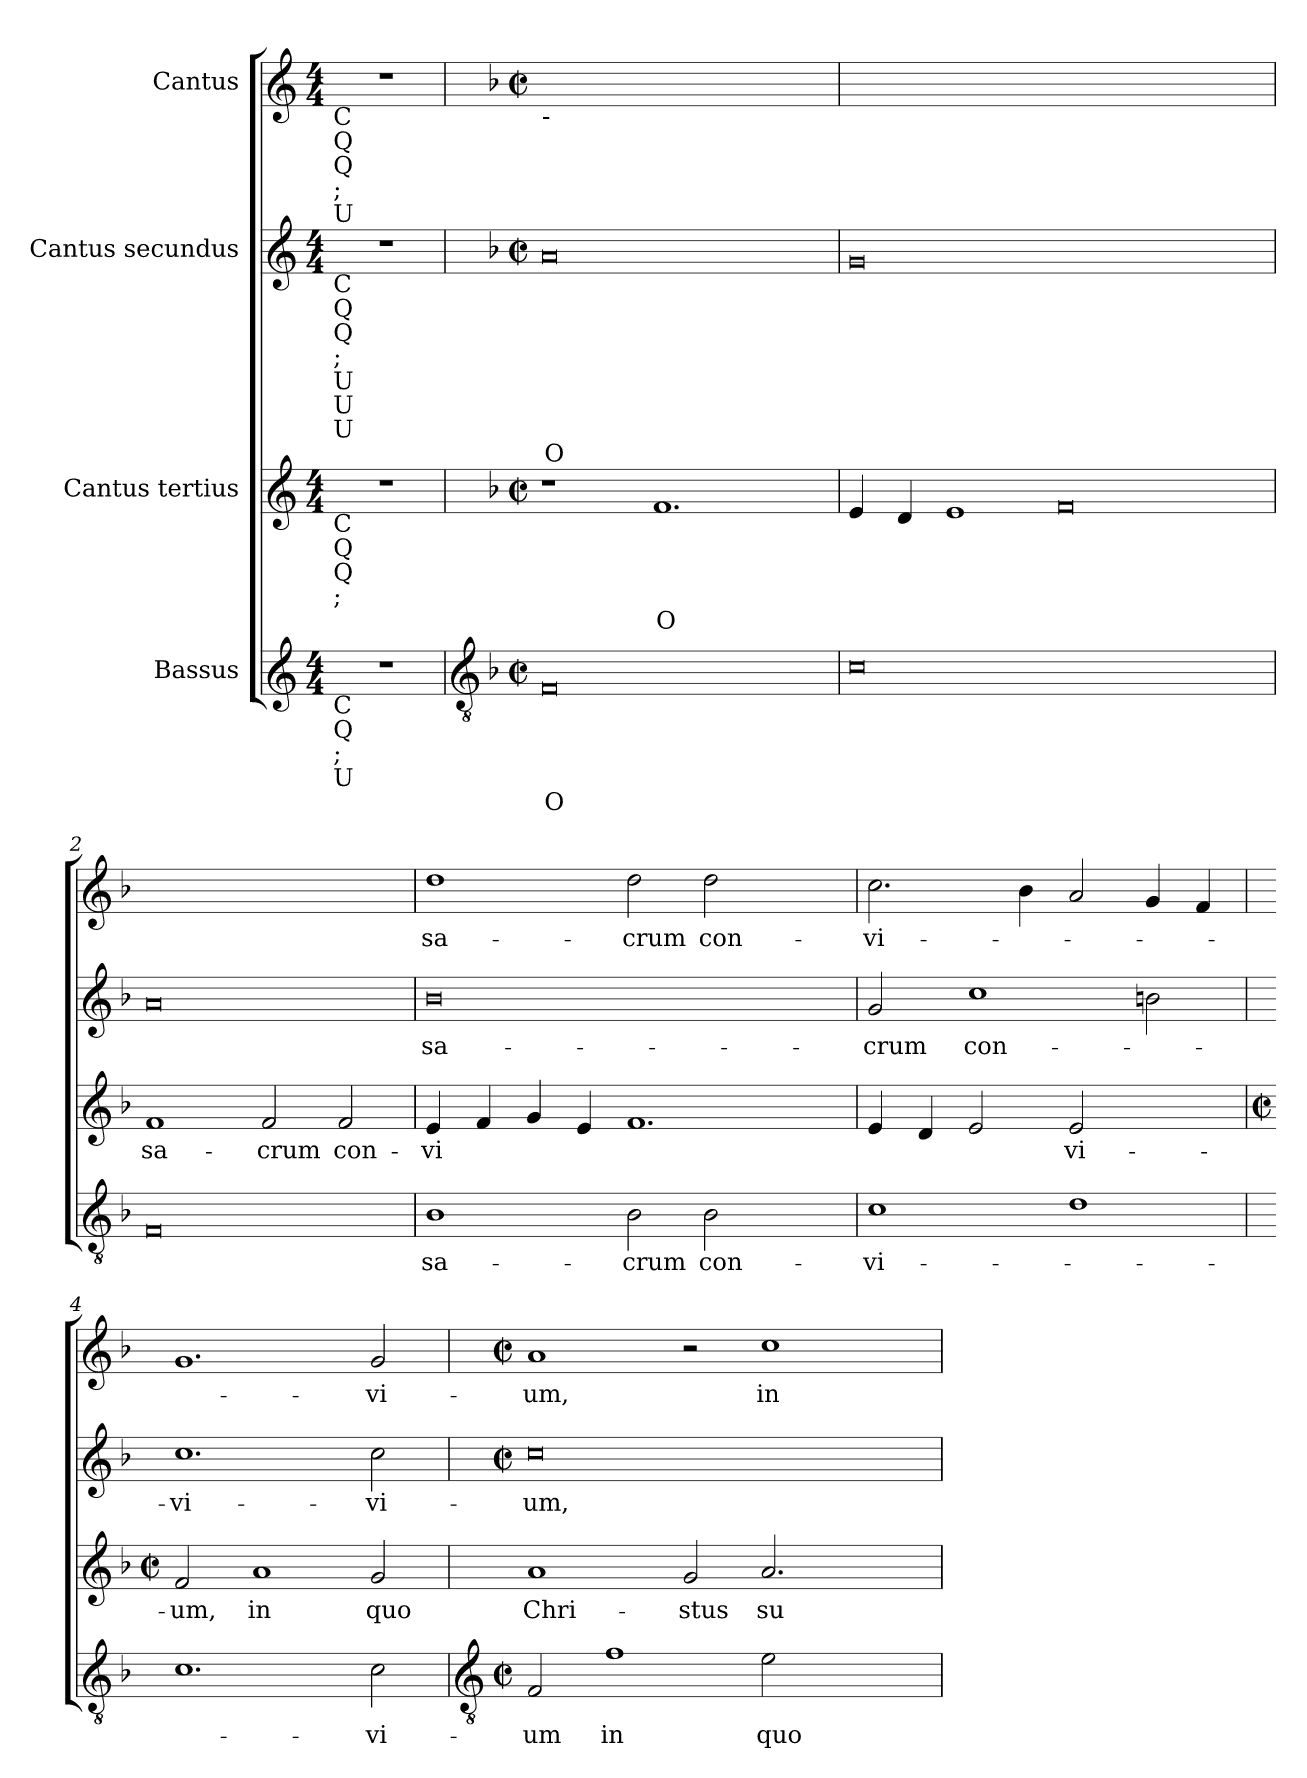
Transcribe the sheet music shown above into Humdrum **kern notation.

**kern	**text	**kern	**text	**kern	**text	**kern	**text
*part4	*part4	*part3	*part3	*part2	*part2	*part1	*part1
*staff4	*staff4	*staff3	*staff3	*staff2	*staff2	*staff1	*staff1
*I"Bassus	*	*I"Cantus tertius	*	*I"Cantus secundus	*	*I"Cantus	*
*clefG2	*	*clefG2	*	*clefG2	*	*clefG2	*
*k[]	*	*k[]	*	*k[]	*	*k[]	*
*C:	*	*C:	*	*C:	*	*C:	*
*M4/4	*	*M4/4	*	*M4/4	*	*M4/4	*
=	=	=	=	=	=	=	=
!	!	!	!	!	!	!LO:TX:b:t=C	!
!	!	!	!	!	!	!LO:TX:b:t=Q	!
!	!	!	!	!	!	!LO:TX:b:t=Q	!
!	!	!	!	!	!	!LO:TX:b:t=;	!
!	!	!	!	!	!	!LO:TX:b:t=U	!
!	!	!	!	!LO:TX:b:t=C	!	!	!
!	!	!	!	!LO:TX:b:t=Q	!	!	!
!	!	!	!	!LO:TX:b:t=Q	!	!	!
!	!	!	!	!LO:TX:b:t=;	!	!	!
!	!	!	!	!LO:TX:b:t=U	!	!	!
!	!	!	!	!LO:TX:b:t=U	!	!	!
!	!	!	!	!LO:TX:b:t=U	!	!	!
!	!	!LO:TX:b:t=C	!	!	!	!	!
!	!	!LO:TX:b:t=Q	!	!	!	!	!
!	!	!LO:TX:b:t=Q	!	!	!	!	!
!	!	!LO:TX:b:t=;	!	!	!	!	!
!LO:TX:b:t=C	!	!	!	!	!	!	!
!LO:TX:b:t=Q	!	!	!	!	!	!	!
!LO:TX:b:t=;	!	!	!	!	!	!	!
!LO:TX:b:t=U	!	!	!	!	!	!	!
1r	.	1r	.	1r	.	1r	.
!!LO:LB:g=z
=1	=1	=1	=1	=1	=1	=1	=1
*clefGv2	*	*	*	*	*	*	*
*k[b-]	*	*k[b-]	*	*k[b-]	*	*k[b-]	*
*F:	*	*F:	*	*F:	*	*F:	*
*M4/2	*	*M4/2	*	*M4/2	*	*M4/2	*
*met(c|)	*	*met(c|)	*	*met(c|)	*	*met(c|)	*
!	!	!	!	!	!	!LO:TX:b:t=-	!
!	!LO:LY:b	!	!	!	!LO:LY:b	!	!LO:LY:b
0F	O	1r	.	0a	O	[0ccyy	O
!	!	!	!LO:LY:b	!	!	!	!
.	.	1.f	O	.	.	.	.
2ryy	.	.	.	2ryy	.	2ryy	.
=1A	=1A	=1A	=1A	=1A	=1A	=1A	=1A
0c	.	4e	.	0g	.	0ccyy_	.
.	.	4d	.	.	.	.	.
.	.	1e	.	.	.	.	.
.	.	0f	.	.	.	.	.
1.ryy	.	.	.	1.ryy	.	1.ryy	.
=2A	=2A	=2A	=2A	=2A	=2A	=2A	=2A
!	!	!	!LO:LY:b	!	!	!	!
0F	.	1f	sa-	0a	.	0ccyy]	.
!	!	!	!LO:LY:b	!	!	!	!
.	.	2f	-crum	.	.	.	.
!	!	!	!LO:LY:b	!	!	!	!
.	.	2f	con-	.	.	.	.
=3	=3	=3	=3	=3	=3	=3	=3
!	!LO:LY:b	!	!LO:LY:b	!	!LO:LY:b	!	!LO:LY:b
1B-	sa-	4e	-vi	0b-	sa-	1dd	sa-
.	.	4f	.	.	.	.	.
.	.	4g	.	.	.	.	.
.	.	4e	.	.	.	.	.
!	!LO:LY:b	!	!	!	!	!	!LO:LY:b
2B-	-crum	1.f	.	.	.	2dd	-crum
!	!LO:LY:b	!	!	!	!	!	!LO:LY:b
2B-	con-	.	.	.	.	2dd	con-
2ryy	.	.	.	2ryy	.	2ryy	.
=4	=4	=4	=4	=4	=4	=4	=4
!	!LO:LY:b	!	!	!	!LO:LY:b	!	!LO:LY:b
1c	-vi-	4e	.	2g	-crum	2.cc	-vi-
.	.	4d	.	.	.	.	.
!	!	!	!	!	!LO:LY:b	!	!
.	.	2e	.	1cc	con-	.	.
.	.	.	.	.	.	4b-	.
!	!	!	!LO:LY:b	!	!	!	!
1d	.	2e	vi-	.	.	2a	.
.	.	2ryy	.	2bn	.	4g	.
.	.	.	.	.	.	4f	.
!!LO:LB:g=z
=4A	=4A	=4A	=4A	=4A	=4A	=4A	=4A
*	*	*M4/2	*	*	*	*	*
*	*	*met(c|)	*	*	*	*	*
!	!	!	!LO:LY:b	!	!LO:LY:b	!	!
1.c	.	2f	-um,	1.cc	-vi-	1.g	.
!	!	!	!LO:LY:b	!	!	!	!
.	.	1a	in	.	.	.	.
!	!LO:LY:b	!	!LO:LY:b	!	!LO:LY:b	!	!LO:LY:b
2c	-vi-	2g	quo	2cc	-vi-	2g	-vi-
!!LO:LB:g=z
=5	=5	=5	=5	=5	=5	=5	=5
*clefGv2	*	*	*	*	*	*	*
*M4/2	*	*	*	*M4/2	*	*M4/2	*
*met(c|)	*	*	*	*met(c|)	*	*met(c|)	*
!	!LO:LY:b	!	!LO:LY:b	!	!LO:LY:b	!	!LO:LY:b
2F	-um	1a	Chri-	0cc	-um,	1a	-um,
!	!LO:LY:b	!	!	!	!	!	!
1f	in	.	.	.	.	.	.
!	!	!	!LO:LY:b	!	!	!	!
.	.	2g	-stus	.	.	2r	.
!	!LO:LY:b	!	!LO:LY:b	!	!	!	!LO:LY:b
2e	quo	2.a	su-	.	.	1cc	in
2ryy	.	.	.	2ryy	.	.	.
.	.	4ryy	.	.	.	.	.
=	=	=	=	=	=	=	=
*-	*-	*-	*-	*-	*-	*-	*-
